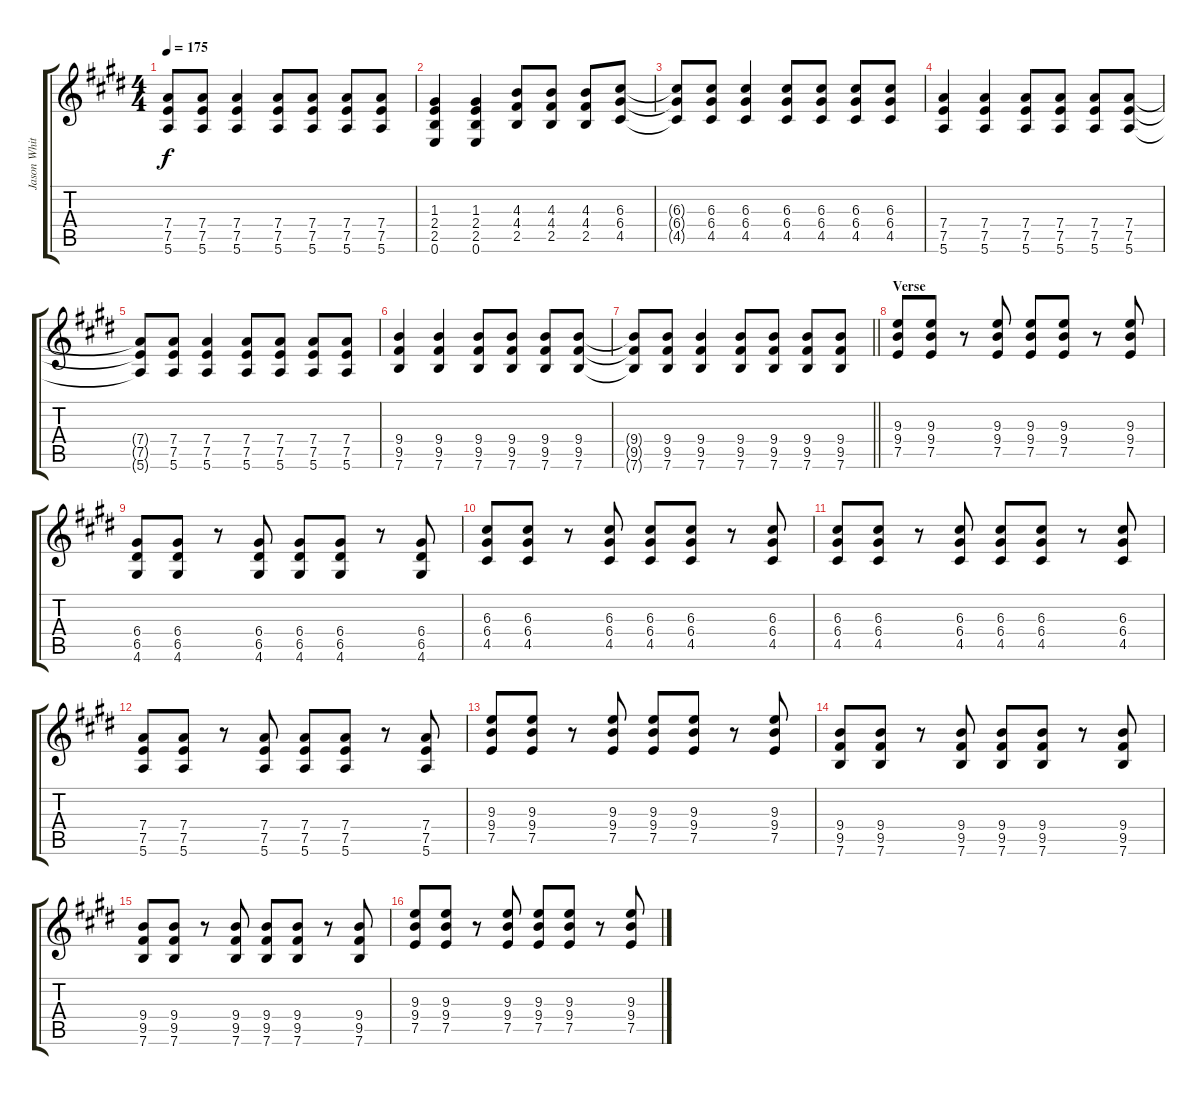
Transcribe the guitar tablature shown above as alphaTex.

\track ("Jason White (Lead Guitar)" "Jason Whit") {instrument distortionguitar}
\staff {score tabs}
\tuning (E4 B3 G3 D3 A2 E2) {hide}
\ts (4 4)
\tempo 175
\clef g2
\ks e
(7.4{t} 7.5{t} 5.6{t}).8{dy f} (7.4 7.5 5.6).8 (7.4 7.5 5.6).4 (7.4 7.5 5.6).8 (7.4 7.5 5.6).8 (7.4 7.5 5.6).8 (7.4 7.5 5.6).8 |
(1.3 2.4 2.5 0.6).4 (1.3 2.4 2.5 0.6).4 (4.3 4.4 2.5).8 (4.3 4.4 2.5).8 (4.3 4.4 2.5).8 (6.3 6.4 4.5).8 |
(6.3{t} 6.4{t} 4.5{t}).8 (6.3 6.4 4.5).8 (6.3 6.4 4.5).4 (6.3 6.4 4.5).8 (6.3 6.4 4.5).8 (6.3 6.4 4.5).8 (6.3 6.4 4.5).8 |
(7.4 7.5 5.6).4 (7.4 7.5 5.6).4 (7.4 7.5 5.6).8 (7.4 7.5 5.6).8 (7.4 7.5 5.6).8 (7.4 7.5 5.6).8 |
(7.4{t} 7.5{t} 5.6{t}).8 (7.4 7.5 5.6).8 (7.4 7.5 5.6).4 (7.4 7.5 5.6).8 (7.4 7.5 5.6).8 (7.4 7.5 5.6).8 (7.4 7.5 5.6).8 |
(9.4 9.5 7.6).4 (9.4 9.5 7.6).4 (9.4 9.5 7.6).8 (9.4 9.5 7.6).8 (9.4 9.5 7.6).8 (9.4 9.5 7.6).8 |
\barLineRight lightlight
(9.4{t} 9.5{t} 7.6{t}).8 (9.4 9.5 7.6).8 (9.4 9.5 7.6).4 (9.4 9.5 7.6).8 (9.4 9.5 7.6).8 (9.4 9.5 7.6).8 (9.4 9.5 7.6).8 |
\section ("" "Verse")
(9.3 9.4 7.5).8 (9.3 9.4 7.5).8 r.8 (9.3 9.4 7.5).8 (9.3 9.4 7.5).8 (9.3 9.4 7.5).8 r.8 (9.3 9.4 7.5).8 |
(6.4 6.5 4.6).8 (6.4 6.5 4.6).8 r.8 (6.4 6.5 4.6).8 (6.4 6.5 4.6).8 (6.4 6.5 4.6).8 r.8 (6.4 6.5 4.6).8 |
(6.3 6.4 4.5).8 (6.3 6.4 4.5).8 r.8 (6.3 6.4 4.5).8 (6.3 6.4 4.5).8 (6.3 6.4 4.5).8 r.8 (6.3 6.4 4.5).8 |
(6.3 6.4 4.5).8 (6.3 6.4 4.5).8 r.8 (6.3 6.4 4.5).8 (6.3 6.4 4.5).8 (6.3 6.4 4.5).8 r.8 (6.3 6.4 4.5).8 |
(7.4 7.5 5.6).8 (7.4 7.5 5.6).8 r.8 (7.4 7.5 5.6).8 (7.4 7.5 5.6).8 (7.4 7.5 5.6).8 r.8 (7.4 7.5 5.6).8 |
(9.3 9.4 7.5).8 (9.3 9.4 7.5).8 r.8 (9.3 9.4 7.5).8 (9.3 9.4 7.5).8 (9.3 9.4 7.5).8 r.8 (9.3 9.4 7.5).8 |
(9.4 9.5 7.6).8 (9.4 9.5 7.6).8 r.8 (9.4 9.5 7.6).8 (9.4 9.5 7.6).8 (9.4 9.5 7.6).8 r.8 (9.4 9.5 7.6).8 |
(9.4 9.5 7.6).8 (9.4 9.5 7.6).8 r.8 (9.4 9.5 7.6).8 (9.4 9.5 7.6).8 (9.4 9.5 7.6).8 r.8 (9.4 9.5 7.6).8 |
(9.3 9.4 7.5).8 (9.3 9.4 7.5).8 r.8 (9.3 9.4 7.5).8 (9.3 9.4 7.5).8 (9.3 9.4 7.5).8 r.8 (9.3 9.4 7.5).8
